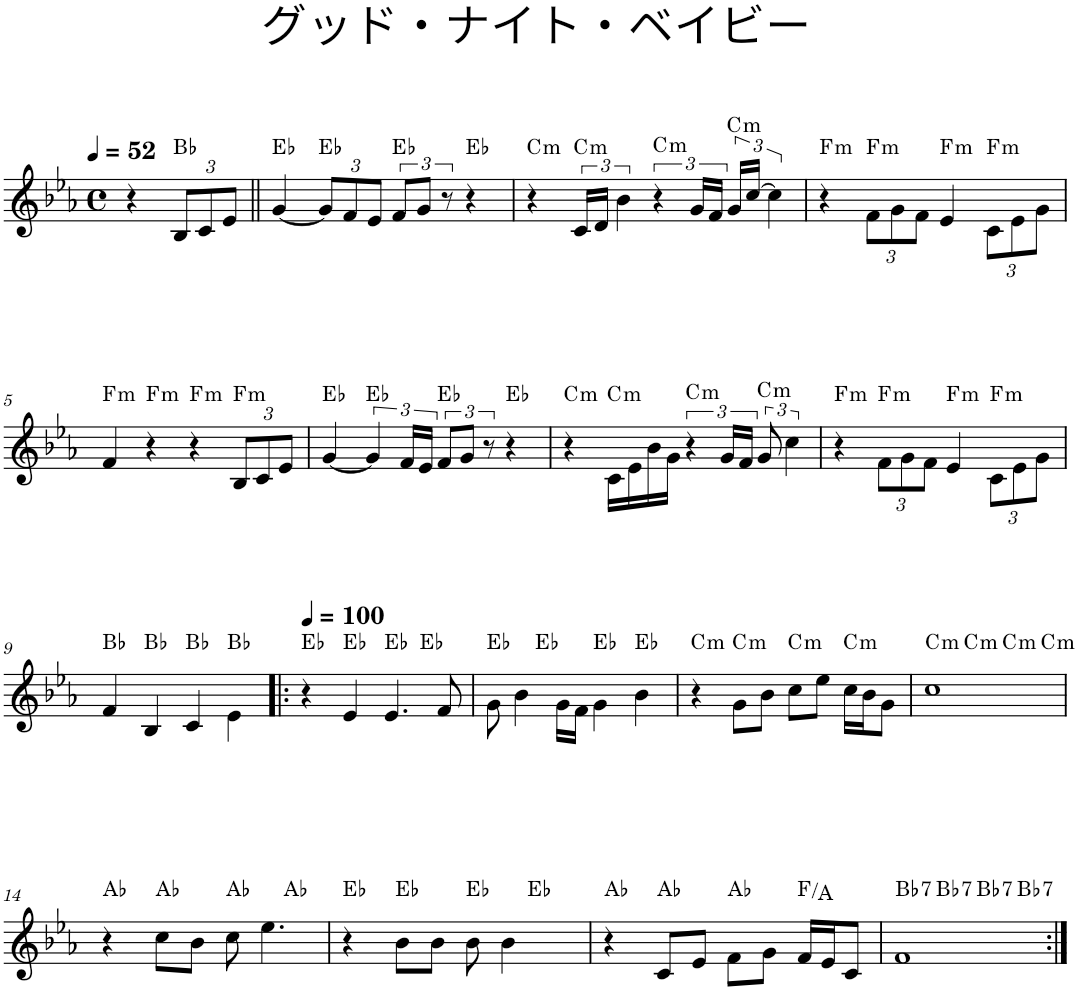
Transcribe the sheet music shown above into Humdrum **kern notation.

**kern	**harte
*part1	*part1
*staff1	*
*I"Piano	*
*I'Pno.	*
*clefG2	*
*k[b-e-a-]	*
*E-:	*
*M4/4	*
*met(c)	*
*MM52	*
=1	=1
4r	.
*Xbrackettup	*
12B-/L	Bb:maj
12c/	.
12e-/J	.
=2||	=2||
[4g/	Eb:maj
12g/L]	Eb:maj
12f/	.
12e-/J	.
*brackettup	*
12f/L	Eb:maj
12g/J	.
12r	.
4r	Eb:maj
=3	=3
!	!LO:H:kt=m
4r	C:min
!	!LO:H:kt=m
24c/LL	C:min
24d/JJ	.
6b-\	.
!	!LO:H:kt=m
6r	C:min
24g/LL	.
24f/JJ	.
!	!LO:H:kt=m
24g/LL	C:min
[24cc/JJ	.
6cc\]	.
=4	=4
!	!LO:H:kt=m
4r	F:min
*Xbrackettup	*
!	!LO:H:kt=m
12f\L	F:min
12g\	.
12f\J	.
!	!LO:H:kt=m
4e-/	F:min
!	!LO:H:kt=m
12c\L	F:min
12e-\	.
12g\J	.
!!LO:LB:g=z
=5	=5
!	!LO:H:kt=m
4f/	F:min
!	!LO:H:kt=m
4r	F:min
!	!LO:H:kt=m
4r	F:min
!	!LO:H:kt=m
12B-/L	F:min
12c/	.
12e-/J	.
=6	=6
[4g/	Eb:maj
*brackettup	*
6g/]	Eb:maj
24f/LL	.
24e-/JJ	.
12f/L	Eb:maj
12g/J	.
12r	.
4r	Eb:maj
=7	=7
!	!LO:H:kt=m
4r	C:min
!	!LO:H:kt=m
16c\LL	C:min
16e-\	.
16b-\	.
16g\JJ	.
!	!LO:H:kt=m
6r	C:min
24g/LL	.
24f/JJ	.
!	!LO:H:kt=m
12g/	C:min
6cc\	.
=8	=8
!	!LO:H:kt=m
4r	F:min
*Xbrackettup	*
!	!LO:H:kt=m
12f\L	F:min
12g\	.
12f\J	.
!	!LO:H:kt=m
4e-/	F:min
!	!LO:H:kt=m
12c\L	F:min
12e-\	.
12g\J	.
!!LO:LB:g=z
=9	=9
4f/	Bb:maj
4B-/	Bb:maj
4c/	Bb:maj
4e-\	Bb:maj
=10!|:	=10!|:
*MM100	*
*^	*
4r	2.ryy	Eb:maj
4e-/	.	Eb:maj
4.e-/	.	Eb:maj
.	4ryy	Eb:maj
8f/	.	.
=11	=11	=11
8g\	4ryy	Eb:maj
4b-\	.	.
.	2.ryy	Eb:maj
16g\LL	.	.
16f\JJ	.	.
4g\	.	Eb:maj
4b-\	.	Eb:maj
=12	=12	=12
!	!	!LO:H:kt=m
*v	*v	*
4r	C:min
!	!LO:H:kt=m
8g\L	C:min
8b-\J	.
!	!LO:H:kt=m
8cc\L	C:min
8ee-\J	.
!	!LO:H:kt=m
16cc\LL	C:min
16b-\J	.
8g\J	.
=13	=13
!	!LO:H:kt=m
*^	*
*	*^	*
*	*	*^	*
1cc	4ryy	2ryy	2.ryy	C:min
!	!	!	!	!LO:H:kt=m
.	2.ryy	.	.	C:min
!	!	!	!	!LO:H:kt=m
.	.	2ryy	.	C:min
!	!	!	!	!LO:H:kt=m
.	.	.	4ryy	C:min
*	*v	*v	*v	*
!!LO:LB:g=z
=14	=14	=14
4r	2.ryy	Ab:maj
8cc\L	.	Ab:maj
8b-\J	.	.
8cc\	.	Ab:maj
4.ee-\	.	.
.	4ryy	Ab:maj
=15	=15	=15
4r	2.ryy	Eb:maj
8b-\L	.	Eb:maj
8b-\J	.	.
8b-\	.	Eb:maj
4b-\	.	.
.	4ryy	Eb:maj
8ryy	.	.
*v	*v	*
=16	=16
4r	Ab:maj
8c/L	Ab:maj
8e-/J	.
8f\L	Ab:maj
8g\J	.
16f/LL	F:maj/3
16e-/J	.
8c/J	.
=17	=17
!	!LO:H:kt=7
*^	*
*	*^	*
*	*	*^	*
1f	4ryy	2ryy	2.ryy	Bb:7
!	!	!	!	!LO:H:kt=7
.	2.ryy	.	.	Bb:7
!	!	!	!	!LO:H:kt=7
.	.	2ryy	.	Bb:7
!	!	!	!	!LO:H:kt=7
.	.	.	4ryy	Bb:7
*v	*v	*v	*v	*
=:|!	=:|!
*-	*-
